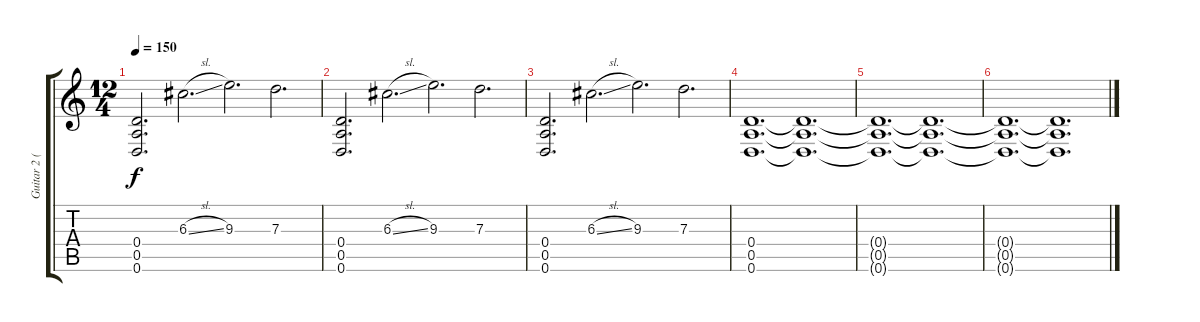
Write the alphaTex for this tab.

\track ("Guitar 2 (Jack)" "Guitar 2 (") {instrument distortionguitar}
\staff {score tabs}
\tuning (E4 B3 G3 D3 A2 D2) {hide}
\ts (12 4)
\tempo 150
\clef g2
\ks c
(0.4 0.5 0.6).2{d dy f} 6.3{sl}.2{d} 9.3.2{d} 7.3.2{d} |
(0.4 0.5 0.6).2{d} 6.3{sl}.2{d} 9.3.2{d} 7.3.2{d} |
(0.4 0.5 0.6).2{d} 6.3{sl}.2{d} 9.3.2{d} 7.3.2{d} |
(0.4 0.5 0.6).1{d} (0.4{t} 0.5{t} 0.6{t}).1{d} |
(0.4{t} 0.5{t} 0.6{t}).1{d} (0.4{t} 0.5{t} 0.6{t}).1{d} |
(0.4{t} 0.5{t} 0.6{t}).1{d} (0.4{t} 0.5{t} 0.6{t}).1{d}
